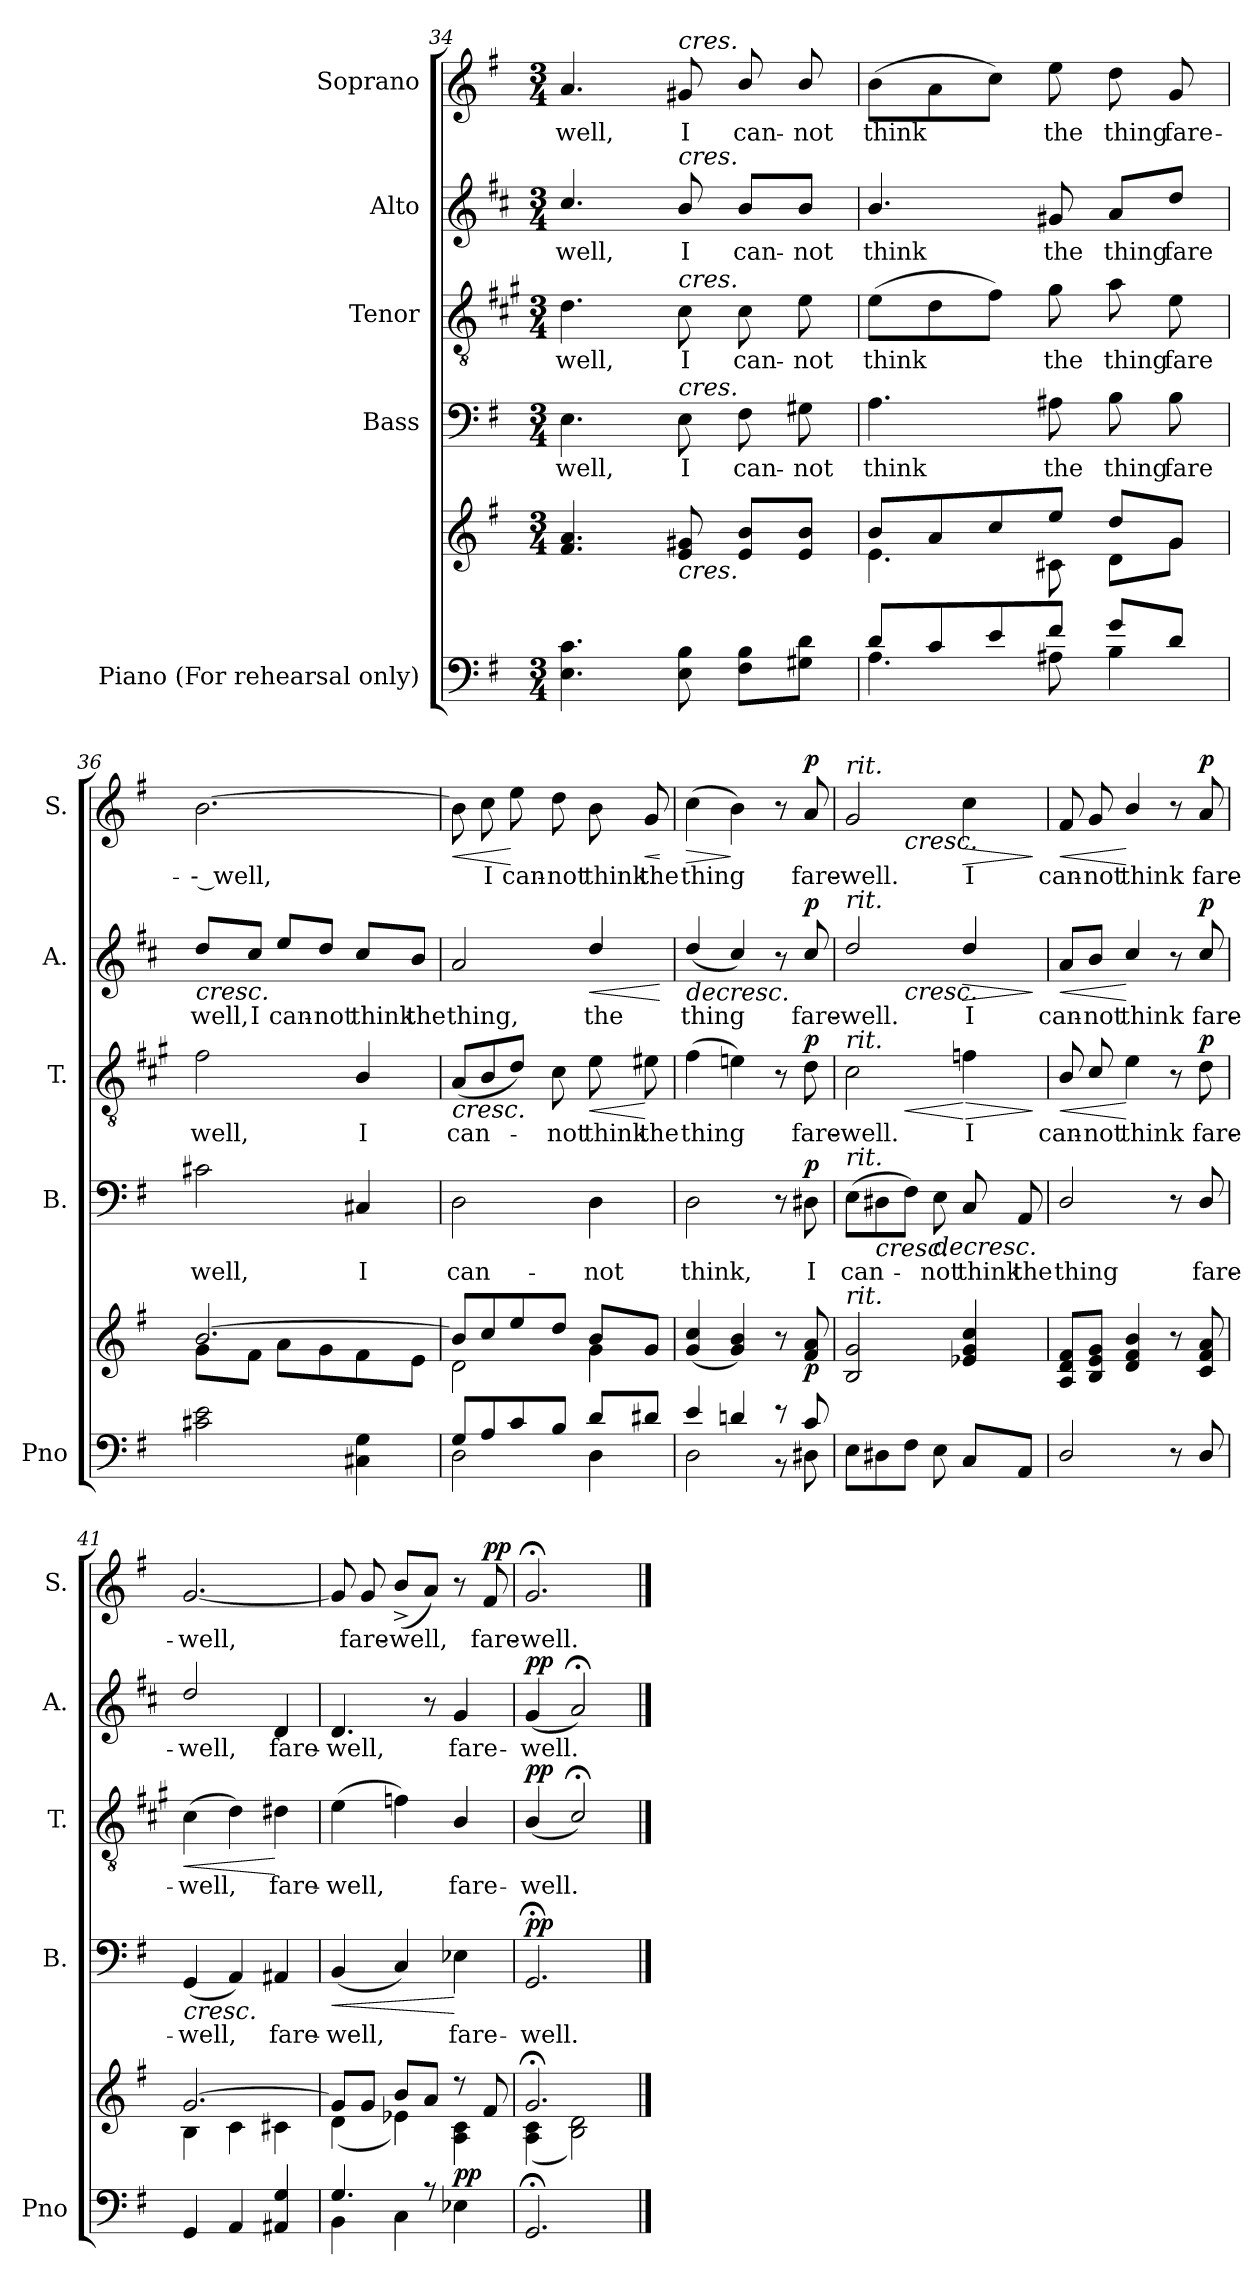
**kern	**kern	**dynam	**kern	**text	**dynam	**kern	**text	**dynam	**kern	**text	**dynam	**kern	**text	**dynam
*part5	*part5	*part5	*part4	*part4	*part4	*part3	*part3	*part3	*part2	*part2	*part2	*part1	*part1	*part1
*staff6	*staff5	*staff5/6	*staff4	*staff4	*staff4	*staff3	*staff3	*staff3	*staff2	*staff2	*staff2	*staff1	*staff1	*staff1
*I"Piano                       (For rehearsal only)	*	*	*I"Bass	*	*	*I"Tenor	*	*	*I"Alto	*	*	*I"Soprano	*	*
*I'Pno	*	*	*I'B.	*	*	*I'T.	*	*	*I'A.	*	*	*I'S.	*	*
*clefF4	*clefG2	*	*clefF4	*	*	*clefGv2	*	*	*clefG2	*	*	*clefG2	*	*
*	*	*	*	*	*	*ITrd1c2	*	*	*ITrd4c7	*	*	*	*	*
*k[f#]	*k[f#]	*	*k[f#]	*	*	*k[f#]	*	*	*k[f#]	*	*	*k[f#]	*	*
*M3/4	*M3/4	*	*M3/4	*	*	*M3/4	*	*	*M3/4	*	*	*M3/4	*	*
=34	=34	=34	=34	=34	=34	=34	=34	=34	=34	=34	=34	=34	=34	=34
4.E\ 4.c\	4.f#/ 4.a/	.	4.E\	-well,	.	4.c\	-well,	.	4.f#/	-well,	.	4.a/	-well,	.
!	!	!	!	!	!	!	!	!	!	!	!	!LO:TX:a:i:t=cres.	!	!
!	!	!	!	!	!	!	!	!	!LO:TX:a:i:t=cres.	!	!	!	!	!
!	!	!	!	!	!	!LO:TX:a:i:t=cres.	!	!	!	!	!	!	!	!
!	!	!	!LO:TX:a:i:t=cres.	!	!	!	!	!	!	!	!	!	!	!
!	!LO:TX:b:i:t=cres.	!	!	!	!	!	!	!	!	!	!	!	!	!
8E\ 8B\	8e/ 8g#X/	.	8E\	I	.	8B\	I	.	8e/	I	.	8g#X/	I	.
8F#\ 8B\L	8e/ 8b/L	.	8F#\	can-	.	8B\	can-	.	8e/L	can-	.	8b/	can-	.
8G#X\ 8d\J	8e/ 8b/J	.	8G#X\	-not	.	8d\	-not	.	8e/J	-not	.	8b/	-not	.
=35	=35	=35	=35	=35	=35	=35	=35	=35	=35	=35	=35	=35	=35	=35
*^	*^	*	*	*	*	*	*	*	*	*	*	*	*	*
8d/L	4.A\	8b/L	4.e\	.	4.A\	think	.	(8d\L	think	.	4.e/	think	.	(8b\L	think	.
8c/	.	8a/	.	.	.	.	.	8c\	.	.	.	.	.	8a\	.	.
8e/	.	8cc/	.	.	.	.	.	8e\J)	.	.	.	.	.	8cc\J)	.	.
8f#/J	8A#X\	8ee/J	8c#X\	.	8A#X\	the	.	8f#\	the	.	8c#X/	the	.	8ee\	the	.
8g/L	4B\	8dd/L	8d\L	.	8B\	thing	.	8g\	thing	.	8d/L	thing	.	8dd\	thing	.
8d/J	.	8g/J	8g\J	.	8B\	fare	.	8d\	fare	.	8g/J	fare	.	8g/	fare-	.
*v	*v	*	*	*	*	*	*	*	*	*	*	*	*	*	*	*
=36	=36	=36	=36	=36	=36	=36	=36	=36	=36	=36	=36	=36	=36	=36	=36
!	!	!	!	!	!	!	!	!	!	!	!	!LO:HP:b	!	!	!
2c#X\ 2e\	[2.b/	8g\L	.	2c#X\	- well,	.	2e\	- well,	.	8g/L	- well,	<	[2.b\	-- well,	.
.	.	8f#\J	.	.	.	.	.	.	.	8f#/J	I	.	.	.	.
.	.	8a\L	.	.	.	.	.	.	.	8a/L	can-	.	.	.	.
.	.	8g\	.	.	.	.	.	.	.	8g/J	-not	.	.	.	.
4C#X\ 4G\	.	8f#\	.	4C#X/	I	.	4A/	I	.	8f#/L	think	.	.	.	.
.	.	8e\J	.	.	.	.	.	.	.	8e/J	the	.	.	.	.
=37	=37	=37	=37	=37	=37	=37	=37	=37	=37	=37	=37	=37	=37	=37	=37
*^	*	*	*	*	*	*	*	*	*	*	*	*	*	*	*
!	!	!	!	!	!	!	!	!	!	!LO:HP:b	!	!	!	!	!	!LO:HP:b
8G/L	2D\	8b/L]	2d\	.	2D\	can-	.	(8G/L	can-	<	2d/	thing,	.	8b\]	.	<
8A/	.	8cc/	.	.	.	.	.	8A/	.	.	.	.	.	8cc\	I	.
8c/	.	8ee/	.	.	.	.	.	8c/J)	.	.	.	.	.	8ee\	can-	[
8B/J	.	8dd/J	.	.	.	.	.	8B\	-not	.	.	.	.	8dd\	-not	.
!	!	!	!	!	!	!	!	!	!	!LO:HP:b	!	!	!LO:HP:b	!	!	!
8d/L	4D\	8b/L	4g\	.	4D\	-not	.	8d\	think	<	4g/	the	<	8b\	think	.
!	!	!	!	!	!	!	!	!	!	!	!	!	!	!	!	!LO:HP:b
8d#X/J	.	8g/J	.	.	.	.	.	8d#X\	the	[	.	.	.	8g/	the	<
*v	*v	*	*	*	*	*	*	*	*	*	*	*	*	*	*	*
*	*v	*v	*	*	*	*	*	*	*	*	*	*	*	*	*
.	.	.	.	.	.	.	.	.	.	.	[	.	.	[
=38	=38	=38	=38	=38	=38	=38	=38	=38	=38	=38	=38	=38	=38	=38
*^	*	*	*	*	*	*	*	*	*	*	*	*	*	*
!	!	!	!	!	!	!	!	!	!	!	!	!LO:HP:b	!	!	!LO:HP:b
4e/	2D\	(>4g/ 4cc/	.	2D\	think,	.	(4e\	thing	.	(4g/	thing	>	(4cc\	thing	>
4dn/	.	4g/ 4b/)	.	.	.	.	4dn\)	.	.	4f#/)	.	[	4b\)	.	]
8r	8r	8r	.	8r	.	.	8r	.	.	8r	.	.	8r	.	.
!	!	!	!LO:DY:b	!	!	!LO:DY:a	!	!	!LO:DY:a	!	!	!LO:DY:a	!	!	!LO:DY:a
8c/	8D#X\	8f#/ 8a/	p	8D#X\	I	p	8c\	fare-	p	8f#/	fare-	p	8a/	fare-	p
=39	=39	=39	=39	=39	=39	=39	=39	=39	=39	=39	=39	=39	=39	=39	=39
*	*	*	*	*	*	*	*^	*	*	*^	*	*	*^	*	*
!	!	!	!	!	!	!	!	!	!	!	!	!	!	!	!LO:TX:i:t=rit.	!	!	!
!	!	!	!	!	!	!	!	!	!	!	!LO:TX:i:t=rit.	!	!	!	!	!	!	!
!	!	!	!	!	!	!	!LO:TX:i:t=rit.	!	!	!	!	!	!	!	!	!	!	!
!	!	!	!	!LO:TX:i:t=rit.	!	!	!	!	!	!	!	!	!	!	!	!	!	!
!	!	!LO:TX:i:t=rit.	!	!	!	!	!	!	!	!	!	!	!	!	!	!	!	!
*v	*v	*	*	*	*	*	*	*	*	*	*	*	*	*	*	*	*	*
8E\L	2B/ 2g/	.	(8E\L	can-	.	2B\	4ryy	-well.	.	2g/	4ryy	-well.	.	2g/	4ryy	-well.	.
!	!	!	!	!	!LO:HP:b	!	!	!	!	!	!	!	!	!	!	!	!
8D#X\	.	.	8D#X\	.	<	.	.	.	.	.	.	.	.	.	.	.	.
!	!	!	!	!	!	!	!	!	!LO:HP:b	!	!	!	!LO:HP:b	!	!	!	!LO:HP:b
8F#\J	.	.	8F#\J)	.	.	.	4ryy	.	<	.	4ryy	.	<	.	4ryy	.	<
!	!	!	!	!	!LO:HP:b	!	!	!	!	!	!	!	!	!	!	!	!
8E\	.	.	8E\	-not	>	.	.	.	.	.	.	.	.	.	.	.	.
!	!	!	!	!	!	!	!	!	!LO:HP:n=1:b	!	!	!	!LO:HP:n=1:b	!	!	!	!LO:HP:b
8C/L	4e-X/ 4g/ 4cc/	.	8C/	think	.	4e-X\	4ryy	I	[ >	4g/	4ryy	I	] >	4cc\	4ryy	I	>
8AA/J	.	.	8AA/	the	[	.	.	.	.	.	.	.	.	.	.	.	.
*	*	*	*	*	*	*v	*v	*	*	*	*	*	*	*v	*v	*	*
*	*	*	*	*	*	*	*	*	*v	*v	*	*	*	*	*
.	.	.	.	.	.	.	.	]	.	.	]	.	.	]
=40	=40	=40	=40	=40	=40	=40	=40	=40	=40	=40	=40	=40	=40	=40
!	!	!	!	!	!	!	!	!LO:HP:b	!	!	!LO:HP:b	!	!	!LO:HP:b
2D/	8A/ 8d/ 8f#/L	.	2D/	thing	.	8A/	can-	<	8d/L	can-	<	8f#/	can-	<
.	8B/ 8e/ 8g/J	.	.	.	.	8B/	-not	.	8e/J	-not	.	8g/	-not	.
.	4d/ 4f#/ 4b/	.	.	.	.	4d\	think	[	4f#/	think	[	4b/	think	[
8r	8r	.	8r	.	.	8r	.	.	8r	.	.	8r	.	.
!	!	!	!	!	!	!	!	!LO:DY:a	!	!	!LO:DY:a	!	!	!LO:DY:a
8D/	8c/ 8f#/ 8a/	.	8D/	fare-	.	8c\	fare-	p	8f#/	fare-	p	8a/	fare-	p
=41	=41	=41	=41	=41	=41	=41	=41	=41	=41	=41	=41	=41	=41	=41
*	*^	*	*	*	*	*	*	*	*	*	*	*	*	*
!	!	!	!	!	!	!LO:HP:b	!	!	!LO:HP:b	!	!	!	!	!	!
4GG/	[2.g/	4B\	.	(4GG/	-well,	<	(4B\	-well,	<	2g/	-well,	.	[2.g/	-well,	.
4AA/	.	4c\	.	4AA/)	.	.	4c\)	.	.	.	.	.	.	.	.
4AA#X/ 4G/	.	4c#X\	.	4AA#X/	fare-	]	4c#X\	fare-	[	4G/	fare-	[	.	.	.
=42	=42	=42	=42	=42	=42	=42	=42	=42	=42	=42	=42	=42	=42	=42	=42
*^	*	*	*	*	*	*	*	*	*	*	*	*	*	*	*
!	!	!	!	!	!	!	!LO:HP:b	!	!	!	!	!	!	!	!	!
4.G/	4BB\	8g/L]	(4d\	.	(4BB/	-well,	<	(4d\	-well,	.	4.G/	-well,	.	8g/]	.	.
.	.	8g/J	.	.	.	.	.	.	.	.	.	.	.	8g/	fare-	.
.	4C\	8b/L	4e-X\)	.	4C/)	.	.	4e-X\)	.	.	.	.	.	(8b^>/L	-well,	[
8r	.	8a/J	.	.	.	.	.	.	.	.	8r	.	.	8a/J)	.	.
!	!	!	!	!LO:DY:b	!	!	!	!	!	!	!	!	!	!	!	!
4E-X\	4ryy	8r	4A\ 4c\	pp	4E-X\	fare-	[	4A/	fare-	[	4c/	fare-	.	8r	.	.
!	!	!	!	!	!	!	!	!	!	!	!	!	!	!	!	!LO:DY:a
.	.	8f#/	.	.	.	.	.	.	.	.	.	.	.	8f#/	fare-	pp
*v	*v	*	*	*	*	*	*	*	*	*	*	*	*	*	*	*
*	*v	*v	*	*	*	*	*	*	*	*	*	*	*	*	*
.	.	.	.	.	[	.	.	.	.	.	.	.	.	.
=43	=43	=43	=43	=43	=43	=43	=43	=43	=43	=43	=43	=43	=43	=43
*	*^	*	*	*	*	*	*	*	*	*	*	*	*	*
!	!	!	!	!	!	!LO:DY:a	!	!	!LO:DY:a	!	!	!LO:DY:a	!	!	!
2.GG;/	2.g;</	(4A\ 4c\	.	2.GG;</	-well.	pp	(4A/	-well.	pp	(4c/	-well.	pp	2.g;</	-well.	.
.	.	2B\ 2d\)	.	.	.	.	2B;</)	.	.	2d;</)	.	.	.	.	.
*	*v	*v	*	*	*	*	*	*	*	*	*	*	*	*	*
==	==	==	==	==	==	==	==	==	==	==	==	==	==	==
*-	*-	*-	*-	*-	*-	*-	*-	*-	*-	*-	*-	*-	*-	*-
